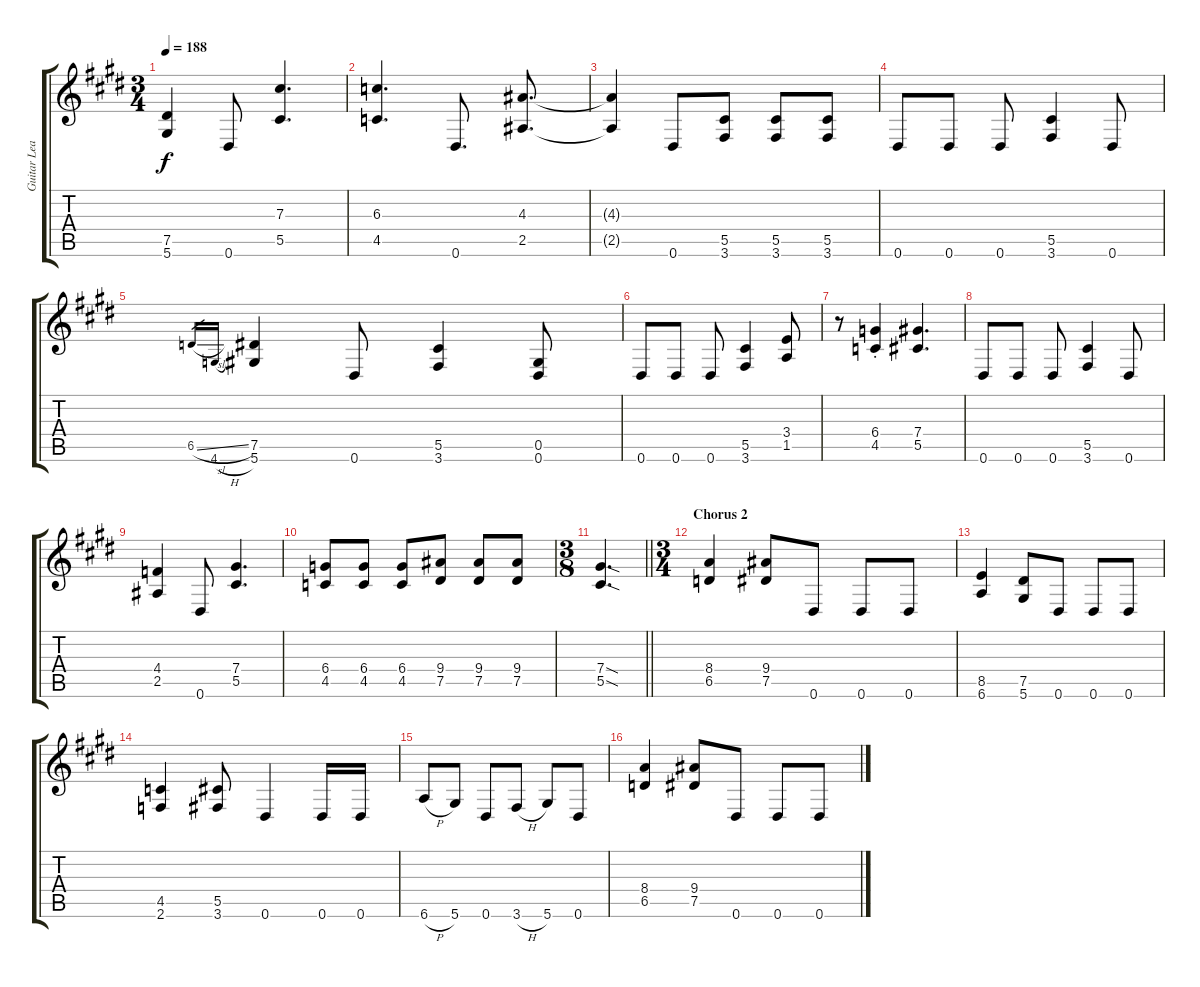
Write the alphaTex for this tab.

\track ("Guitar Lead" "Guitar Lea") {instrument distortionguitar}
\staff {score tabs}
\tuning (Eb4 Bb3 Gb3 Db3 Ab2 Eb2) {hide}
\ts (3 4)
\tempo 188
\clef g2
\ks e
(7.5 5.6).4{dy f} 0.6.8 (7.3 5.5).4{d} |
(6.3 4.5).4{d} 0.6.8{d} (4.3 2.5).8{d} |
(4.3{t} 2.5{t}).4 0.6.8 (5.5 3.6).8 (5.5 3.6).8 (5.5 3.6).8 |
0.6.8 0.6.8 0.6.8 (5.5 3.6).4 0.6.8 |
6.5{sl}.16{gr} 4.6{h}.16{gr} (7.5 5.6).4 0.6.8 (5.5 3.6).4 (0.5 0.6).8 |
0.6.8 0.6.8 0.6.8 (5.5 3.6).4 (3.4 1.5).8 |
r.8 (6.4{st} 4.5{st}).4 (7.4 5.5).4{d} |
0.6.8 0.6.8 0.6.8 (5.5 3.6).4 0.6.8 |
(4.4 2.5).4 0.6.8 (7.4 5.5).4{d} |
(6.4 4.5).8 (6.4 4.5).8 (6.4 4.5).8 (9.4 7.5).8 (9.4 7.5).8 (9.4 7.5).8 |
\ts (3 8)
\barLineRight lightlight
(7.4{sod} 5.5{sod}).4{d} |
\ts (3 4)
\section ("" "Chorus 2")
(8.4 6.5).4 (9.4 7.5).8 0.6.8 0.6.8 0.6.8 |
(8.5 6.6).4 (7.5 5.6).8 0.6.8 0.6.8 0.6.8 |
(4.5 2.6).4 (5.5 3.6).8 0.6.4 0.6.16 0.6.16 |
6.6{h}.8 5.6.8 0.6.8 3.6{h}.8 5.6.8 0.6.8 |
(8.4 6.5).4 (9.4 7.5).8 0.6.8 0.6.8 0.6.8
